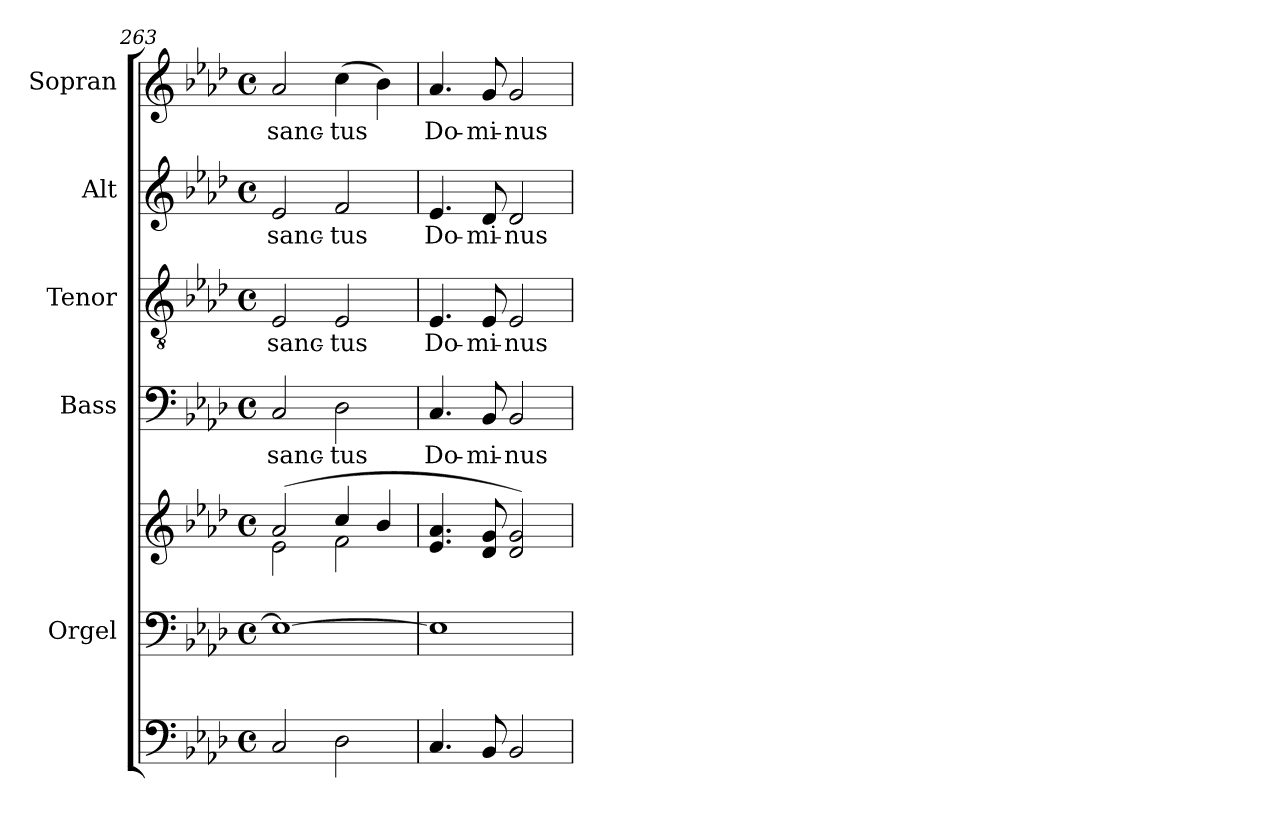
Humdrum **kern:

**kern	**kern	**kern	**kern	**text	**kern	**text	**kern	**text	**kern	**text
*part6	*part5	*part5	*part4	*part4	*part3	*part3	*part2	*part2	*part1	*part1
*staff7	*staff6	*staff5	*staff4	*staff4	*staff3	*staff3	*staff2	*staff2	*staff1	*staff1
*	*I"Orgel	*	*I"Bass	*	*I"Tenor	*	*I"Alt	*	*I"Sopran	*
*	*I'Org.	*	*I'B	*	*I'T	*	*I'A	*	*I'S	*
*clefF4	*clefF4	*clefG2	*clefF4	*	*clefGv2	*	*clefG2	*	*clefG2	*
*ITrd7c12	*	*	*	*	*	*	*	*	*	*
*k[b-e-a-d-]	*k[b-e-a-d-]	*k[b-e-a-d-]	*k[b-e-a-d-]	*	*k[b-e-a-d-]	*	*k[b-e-a-d-]	*	*k[b-e-a-d-]	*
*A-:	*A-:	*A-:	*A-:	*	*A-:	*	*A-:	*	*A-:	*
*M4/4	*M4/4	*M4/4	*M4/4	*	*M4/4	*	*M4/4	*	*M4/4	*
*met(c)	*met(c)	*met(c)	*met(c)	*	*met(c)	*	*met(c)	*	*met(c)	*
=263	=263	=263	=263	=263	=263	=263	=263	=263	=263	=263
*	*	*^	*	*	*	*	*	*	*	*
!	!	!	!	!	!LO:LY:b	!	!LO:LY:b	!	!LO:LY:b	!	!LO:LY:b
2CC/	1E-_	(2a-/	2e-\	2C/	sanc-	2E-/	sanc-	2e-/	sanc-	2a-/	sanc-
!	!	!	!	!	!LO:LY:b	!	!LO:LY:b	!	!LO:LY:b	!	!LO:LY:b
2DD-\	.	4cc/	2f\	2D-\	-tus	2E-/	-tus	2f/	-tus	(>4cc\	-tus
.	.	4b-/	.	.	.	.	.	.	.	4b-\)	.
*	*	*v	*v	*	*	*	*	*	*	*	*
=264	=264	=264	=264	=264	=264	=264	=264	=264	=264	=264
!	!	!	!	!LO:LY:b	!	!LO:LY:b	!	!LO:LY:b	!	!LO:LY:b
4.CC/	1E-]	4.e-/ 4.a-/	4.C/	Do-	4.E-/	Do-	4.e-/	Do-	4.a-/	Do-
!	!	!	!	!LO:LY:b	!	!LO:LY:b	!	!LO:LY:b	!	!LO:LY:b
8BBB-/	.	8d-/ 8g/	8BB-/	-mi-	8E-/	-mi-	8d-/	-mi-	8g/	-mi-
!	!	!	!	!LO:LY:b	!	!LO:LY:b	!	!LO:LY:b	!	!LO:LY:b
2BBB-/	.	2d-/ 2g/)	2BB-/	-nus	2E-/	-nus	2d-/	-nus	2g/	-nus
=	=	=	=	=	=	=	=	=	=	=
*-	*-	*-	*-	*-	*-	*-	*-	*-	*-	*-
